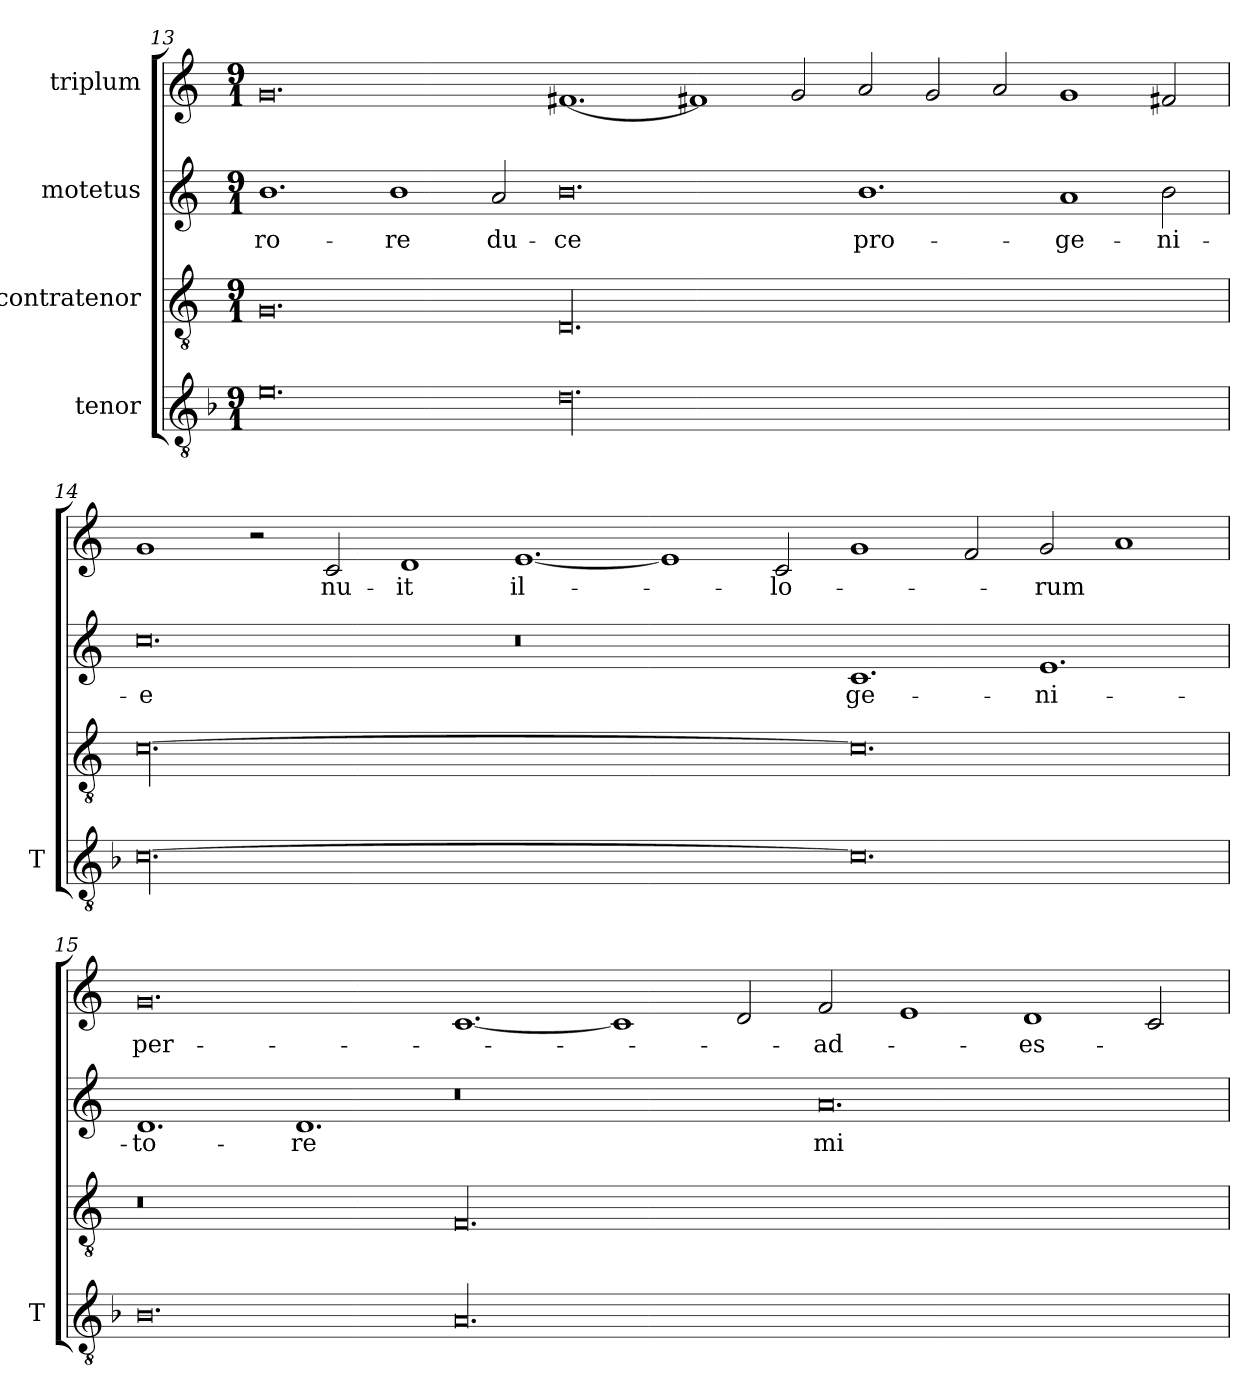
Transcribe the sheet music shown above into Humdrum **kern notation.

**kern	**kern	**kern	**text	**kern	**text
*part4	*part3	*part2	*part2	*part1	*part1
*staff4	*staff3	*staff2	*staff2	*staff1	*staff1
*I"tenor	*I"contratenor	*I"motetus	*	*I"triplum	*
*I'T	*	*	*	*	*
*clefGv2	*clefGv2	*clefG2	*	*clefG2	*
*k[b-]	*k[]	*k[]	*	*k[]	*
*F:	*C:	*C:	*	*C:	*
*M9/1	*M9/1	*M9/1	*	*M9/1	*
=13	=13	=13	=13	=13	=13
0.e\	0.G/	1.b\	ro-	0.g/	.
.	.	1b\	-re	.	.
.	.	2a/	du-	.	.
00.d\	00.D/	0.b\	-ce	[1.f#X/	.
.	.	.	.	1f#X/]	.
.	.	.	.	2g/	.
.	.	1.b\	pro-	2a/	.
.	.	.	.	2g/	.
.	.	.	.	2a/	.
.	.	1a/	-ge-	1g/	.
.	.	2b\	-ni-	2f#X/	.
!!LO:LB:g=z
=14	=14	=14	=14	=14	=14
[00.c\	[00.c\	0.cc\	-e	1g/	.
.	.	.	.	2r	.
.	.	.	.	2c/	-nu-
.	.	.	.	1d/	-it
.	.	0.r	.	[1.e/	il-
.	.	.	.	1e/]	.
.	.	.	.	2c/	-lo-
0.c\]	0.c\]	1.c/	ge-	1g/	.
.	.	.	.	2f/	.
.	.	1.e/	-ni-	2g/	-rum
.	.	.	.	1a/	.
=15	=15	=15	=15	=15	=15
0.B-\	0.r	1.d/	-to-	0.g/	per-
.	.	1.d/	-re	.	.
00.A/	00.F/	0.r	.	[1.c/	.
.	.	.	.	1c/]	.
.	.	.	.	2d/	.
.	.	0.a/	mi-	2f/	ad-
.	.	.	.	1e/	.
.	.	.	.	1d/	-es-
.	.	.	.	2c/	.
=	=	=	=	=	=
*-	*-	*-	*-	*-	*-
